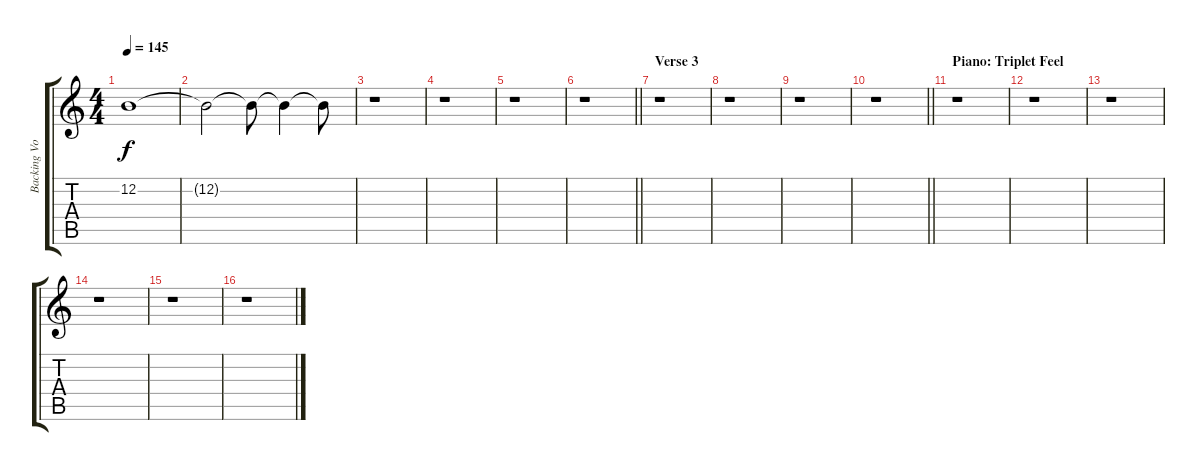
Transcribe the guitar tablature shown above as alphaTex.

\track ("Backing Vocals" "Backing Vo") {instrument clarinet}
\staff {score tabs}
\tuning (E4 B3 G3 D3 A2 E2) {hide}
\ts (4 4)
\tempo 145
\clef g2
\ks c
12.2{t}.1{txt " " dy f} |
12.2{t}.2 12.2{t}.8 12.2{t}.4 12.2{t}.8 |
r.1 |
r.1 |
r.1 |
\barLineRight lightlight
r.1 |
\section ("" "Verse 3")
r.1 |
r.1 |
r.1 |
\barLineRight lightlight
r.1 |
\section ("" "Piano: Triplet Feel")
r.1 |
r.1 |
r.1 |
r.1 |
r.1 |
r.1
